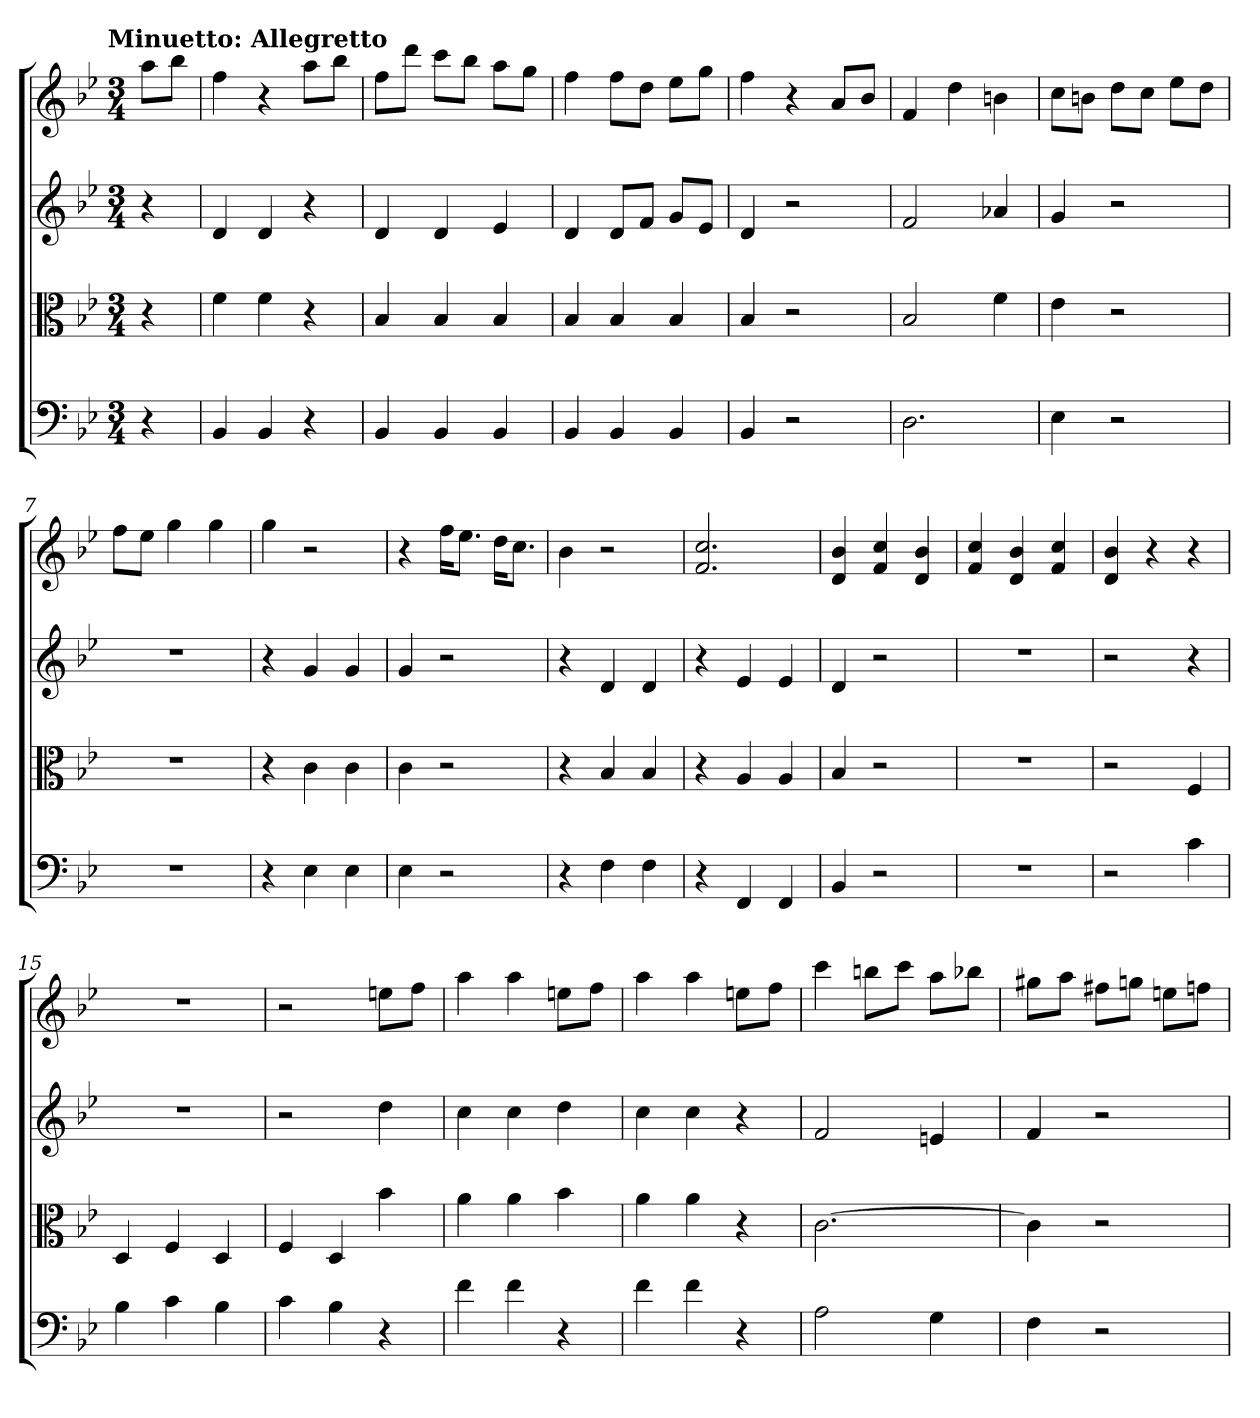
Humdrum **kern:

**kern	**kern	**kern	**kern
*part4	*part3	*part2	*part1
*staff4	*staff3	*staff2	*staff1
*clefF4	*clefC3	*	*
*k[b-e-]	*k[b-e-]	*k[b-e-]	*k[b-e-]
*B-:	*B-:	*B-:	*B-:
!!LO:TX:omd:t=Minuetto&colon; Allegretto
*M3/4	*M3/4	*M3/4	*M3/4
*MM108	*MM108	*MM108	*MM108
=	=	=	=
4r	4r	4r	8aaL
.	.	.	8bb-J
=1	=1	=1	=1
4BB-	4f	4d	4ff
4BB-	4f	4d	4r
4r	4r	4r	8aaL
.	.	.	8bb-J
=2	=2	=2	=2
4BB-	4B-	4d	8ffL
.	.	.	8dddJ
4BB-	4B-	4d	8cccL
.	.	.	8bb-J
4BB-	4B-	4e-	8aaL
.	.	.	8ggJ
=3	=3	=3	=3
4BB-	4B-	4d	4ff
4BB-	4B-	8dL	8ffL
.	.	8fJ	8ddJ
4BB-	4B-	8gL	8ee-L
.	.	8e-J	8ggJ
=4	=4	=4	=4
4BB-	4B-	4d	4ff
2r	2r	2r	4r
.	.	.	8aL
.	.	.	8b-J
=5	=5	=5	=5
2.D	2B-	2f	4f
.	.	.	4dd
.	4f	4a-X	4bn
=6	=6	=6	=6
4E-	4e-	4g	8ccL
.	.	.	8bnJ
2r	2r	2r	8ddL
.	.	.	8ccJ
.	.	.	8ee-L
.	.	.	8ddJ
=7	=7	=7	=7
2.r	2.r	2.r	8ffL
.	.	.	8ee-J
.	.	.	4gg
.	.	.	4gg
=8	=8	=8	=8
4r	4r	4r	4gg
4E-	4c	4g	2r
4E-	4c	4g	.
=9	=9	=9	=9
4E-	4c	4g	4r
2r	2r	2r	16ffKL
.	.	.	8.ee-J
.	.	.	16ddKL
.	.	.	8.ccJ
=10	=10	=10	=10
4r	4r	4r	4b-
4F	4B-	4d	2r
4F	4B-	4d	.
=11	=11	=11	=11
4r	4r	4r	2.f 2.cc
4FF	4A	4e-	.
4FF	4A	4e-	.
=12	=12	=12	=12
4BB-	4B-	4d	4d 4b-
2r	2r	2r	4f 4cc
.	.	.	4d 4b-
=13	=13	=13	=13
2.r	2.r	2.r	4f 4cc
.	.	.	4d 4b-
.	.	.	4f 4cc
=14	=14	=14	=14
2r	2r	2r	4d 4b-
.	.	.	4r
4c	4F	4r	4r
=15	=15	=15	=15
4B-	4D	2.r	2.r
4c	4F	.	.
4B-	4D	.	.
=16	=16	=16	=16
4c	4F	2r	2r
4B-	4D	.	.
4r	4b-	4dd	8eenL
.	.	.	8ffJ
=17	=17	=17	=17
4f	4a	4cc	4aa
4f	4a	4cc	4aa
4r	4b-	4dd	8eenL
.	.	.	8ffJ
=18	=18	=18	=18
4f	4a	4cc	4aa
4f	4a	4cc	4aa
4r	4r	4r	8eenL
.	.	.	8ffJ
=19	=19	=19	=19
2A	[2.c	2f	4ccc
.	.	.	8bbnL
.	.	.	8cccJ
4G	.	4en	8aaL
.	.	.	8bb-XJ
=20	=20	=20	=20
4F	4c]	4f	8gg#XL
.	.	.	8aaJ
2r	2r	2r	8ff#XL
.	.	.	8ggnJ
.	.	.	8eenL
.	.	.	8ffnJ
=	=	=	=
*-	*-	*-	*-
